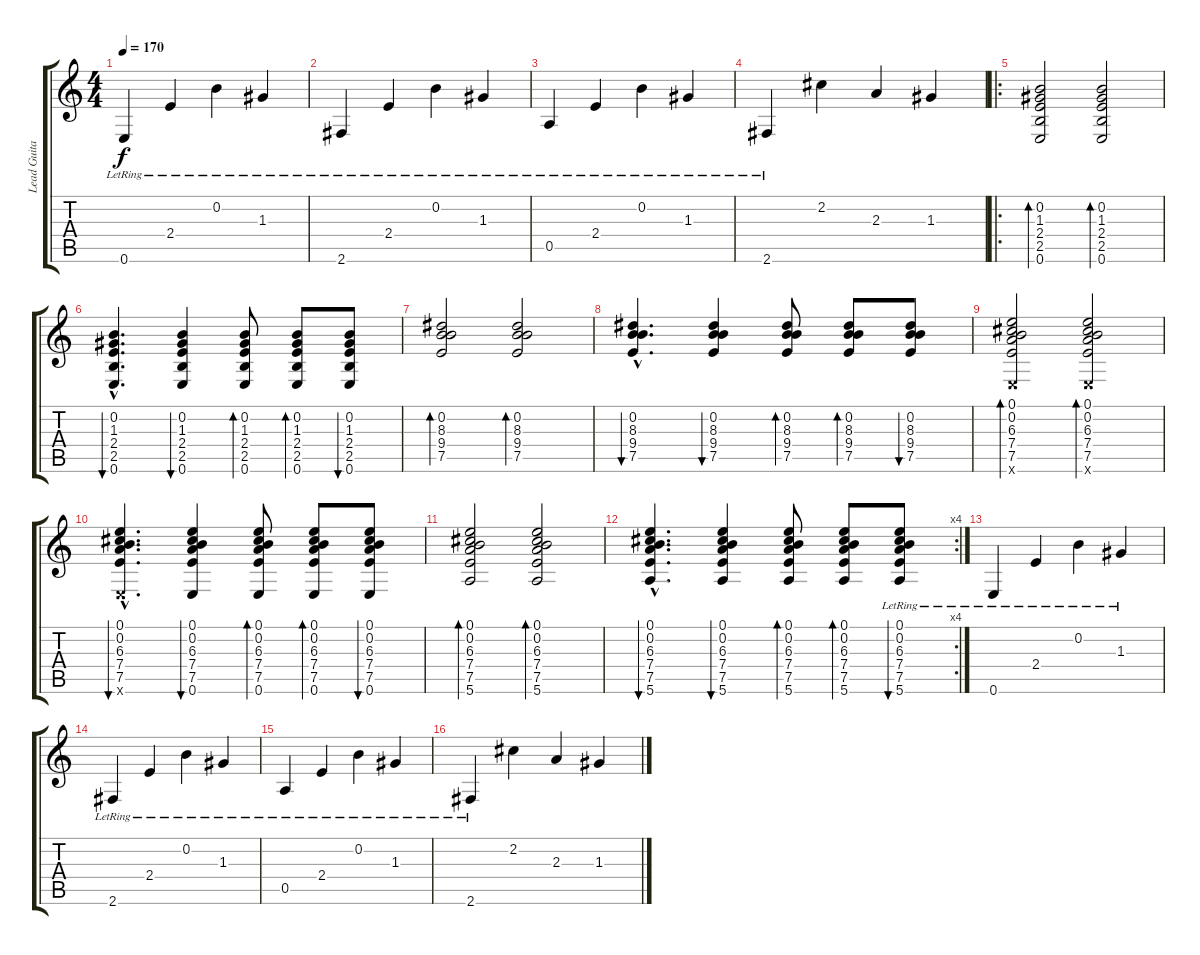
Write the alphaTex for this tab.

\track ("Lead Guitar (Acoustic)" "Lead Guita") {instrument acousticguitarnylon}
\staff {score tabs}
\tuning (E4 B3 G3 D3 A2 E2) {hide}
\ts (4 4)
\tempo 170
\clef g2
\ks c
0.6{lr}.4{dy f} 2.4{lr}.4 0.2{lr}.4 1.3{lr}.4 |
2.6{lr}.4 2.4{lr}.4 0.2{lr}.4 1.3{lr}.4 |
0.5{lr}.4 2.4{lr}.4 0.2{lr}.4 1.3{lr}.4 |
2.6{lr}.4 2.2.4 2.3.4 1.3.4 |
\ro
(0.2 1.3 2.4 2.5 0.6).2{bd 60} (0.2 1.3 2.4 2.5 0.6).2{bd 60} |
(0.2{hac} 1.3{hac} 2.4{hac} 2.5{hac} 0.6{hac}).4{d bu 60} (0.2 1.3 2.4 2.5 0.6).4{bu 60} (0.2 1.3 2.4 2.5 0.6).8{bd 60} (0.2 1.3 2.4 2.5 0.6).8{bd 60} (0.2 1.3 2.4 2.5 0.6).8{bu 60} |
(0.2 8.3 9.4 7.5).2{bd 60} (0.2 8.3 9.4 7.5).2{bd 60} |
(0.2{hac} 8.3{hac} 9.4{hac} 7.5{hac}).4{d bu 60} (0.2 8.3 9.4 7.5).4{bu 60} (0.2 8.3 9.4 7.5).8{bd 60} (0.2 8.3 9.4 7.5).8{bd 60} (0.2 8.3 9.4 7.5).8{bu 60} |
(0.1 0.2 6.3 7.4 7.5 0.6{x}).2{bd 60} (0.1 0.2 6.3 7.4 7.5 0.6{x}).2{bd 60} |
(0.1{hac} 0.2{hac} 6.3{hac} 7.4{hac} 7.5{hac} 0.6{hac x}).4{d bu 60} (0.1 0.2 6.3 7.4 7.5 0.6).4{bu 60} (0.1 0.2 6.3 7.4 7.5 0.6).8{bd 60} (0.1 0.2 6.3 7.4 7.5 0.6).8{bd 60} (0.1 0.2 6.3 7.4 7.5 0.6).8{bu 60} |
(0.1 0.2 6.3 7.4 7.5 5.6).2{bd 60} (0.1 0.2 6.3 7.4 7.5 5.6).2{bd 60} |
\rc 4
(0.1{hac} 0.2{hac} 6.3{hac} 7.4{hac} 7.5{hac} 5.6{hac}).4{d bu 60} (0.1 0.2 6.3 7.4 7.5 5.6).4{bu 60} (0.1 0.2 6.3 7.4 7.5 5.6).8{bd 60} (0.1 0.2 6.3 7.4 7.5 5.6).8{bd 60} (0.1{lr} 0.2{lr} 6.3{lr} 7.4{lr} 7.5{lr} 5.6{lr}).8{bu 60} |
0.6{lr}.4 2.4{lr}.4 0.2{lr}.4 1.3{lr}.4 |
2.6{lr}.4 2.4{lr}.4 0.2{lr}.4 1.3{lr}.4 |
0.5{lr}.4 2.4{lr}.4 0.2{lr}.4 1.3{lr}.4 |
2.6{lr}.4 2.2.4 2.3.4 1.3.4
